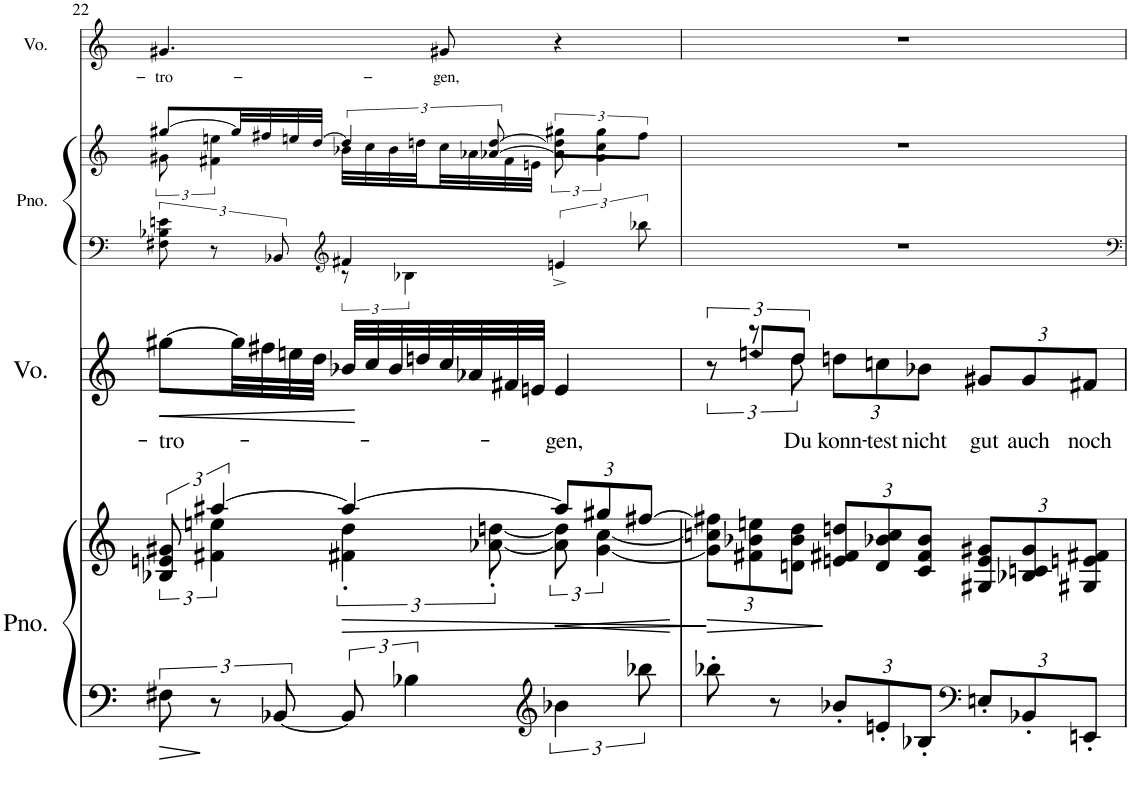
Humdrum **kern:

**kern	**kern	**dynam	**kern	**text	**dynam	**kern	**kern	**kern	**text
*part4	*part4	*part4	*part3	*part3	*part3	*part2	*part2	*part1	*part1
*staff6	*staff5	*staff5/6	*staff4	*staff4	*staff4	*staff3	*staff2	*staff1	*staff1
*I"Piano	*	*	*I"Voz	*	*	*I"Piano	*	*I"Voz	*
*I'Pno.	*	*	*I'Vo.	*	*	*I'Pno.	*	*I'Vo.	*
!!LO:PB:g=z
*clefF4	*clefG2	*	*clefG2	*	*	*clefF4	*clefG2	*clefG2	*
*k[]	*k[]	*	*k[]	*	*	*k[]	*k[]	*k[]	*
*M3/4	*M3/4	*	*M3/4	*	*	*M3/4	*M3/4	*M3/4	*
=22	=22	=22	=22	=22	=22	=22	=22	=22	=22
!	!	!LO:HP:b=2	!	!LO:LY:b	!LO:HP:b	!	!	!	!LO:LY:b
*	*^	*	*	*	*	*^	*^	*	*
12F#X\	12B-X/ 12en/ 12g#X/	12ryy	>	[8gg#X\L	-tro-	<	12F#X\ 12B-X\ 12en\	4ryy	[8gg#X/L	12g#X\	4.g#X/	-tro-
12r	[6aa#X/	6f#X\ 6een\	[	.	.	.	12r	.	.	6f#X\ 6een\	.	.
.	.	.	.	32gg#\LL]	.	.	.	.	32gg#/LL]	.	.	.
.	.	.	.	32ff#X\	.	.	.	.	32ff#X/	.	.	.
[12BB-X/	.	.	.	.	.	.	12BB-X/	.	.	.	.	.
.	.	.	.	32een\	.	.	.	.	32een/	.	.	.
.	.	.	.	32dd\JJJ	.	.	.	.	[32dd/JJJ	.	.	.
*	*	*	*	*	*	*	*clefG2	*	*	*	*	*
!	!	!	!LO:HP:b	!	!	!	!	!	!	!	!	!
12BB-/]	4aa#/_	6f#X\' 6dd\'	>	32b-X/LLL	.	.	4f#X/	12r	6dd/]	32b-X\LLL	.	.
.	.	.	.	32cc/	.	[	.	.	.	32cc\	.	.
.	.	.	.	32b-/	.	.	.	.	.	32b-\	.	.
6B-X\	.	.	.	.	.	.	.	6B-X\	.	.	.	.
.	.	.	.	32ddn/	.	.	.	.	.	32ddn\	.	.
!	!	!	!	!	!	!	!	!	!	!	!	!LO:LY:b
.	.	.	.	32cc/	.	.	.	.	.	32cc\	8g#X/	-gen,
.	.	.	.	32a-X/	.	.	.	.	.	32a-X\	.	.
.	.	[12a-X\' [12ddn\'	.	.	.	.	.	.	[12a-X/ [12dd/	.	.	.
.	.	.	.	32f#X/	.	.	.	.	.	32f#\	.	.
.	.	.	.	32en/JJJ	.	.	.	.	.	32en\JJJ	.	.
*clefG2	*	*	*	*	*	*	*	*	*	*	*	*
*	*Xbrackettup	*	*	*	*	*	*	*	*	*	*	*
!	!	!	!LO:HP:b	!	!	!	!	!	!	!	!	!
*	*	*brackettup	*	*	*	*	*	*	*	*	*	*
!	!	!	!	!	!LO:LY:b	!	!	!	!	!	!	!
6b-X\	12aa#/L]	12a-\] 12dd\]	<	4e/	-gen,	.	6en^/	4ryy	12a-\] 12dd\]	12gg#X\L	4r	.
.	12gg#X/	[6g#\ [6cc\	.	.	.	.	.	.	6g#\ 6cc\	12gg#\	.	.
12bb-X\	[12ff#X/J	.	.	.	.	.	12bb-X\	.	.	12ff#\J	.	.
*	*	*	*	*	*	*	*v	*v	*	*	*	*
*	*v	*v	*	*	*	*	*	*v	*v	*	*
.	.	]	.	.	.	.	.	.	.
=23	=23	=23	=23	=23	=23	=23	=23	=23	=23
*	*Xbrackettup	*	*	*	*	*	*	*	*
*	*	*	*^	*	*	*	*	*	*
8bb-X'\	12g#\] 12ccn\] 12ff#X\]L	.	12r	12ryy	.	.	2.r	2.r	2.r	.
.	12f#X\ 12b-X\ 12een\	.	12r	12een/L	.	.	.	.	.	.
8r	.	.	.	.	.	.	.	.	.	.
!	!	!	!	!	!LO:LY:b	!	!	!	!	!
.	12dn\ 12b-\ 12dd\J	.	12dd\	12dd/J	Du	.	.	.	.	.
*Xbrackettup	*	*	*Xbrackettup	*	*	*	*	*	*	*
!	!	!	!	!	!LO:LY:b	!	!	!	!	!
12b-X'/L	12en/ 12f#X/ 12ddn/L	]	12ddn\L	2ryy	konn-	.	.	.	.	.
!	!	!	!	!	!LO:LY:b	!	!	!	!	!
12en'/	12d/ 12b-X/ 12cc/	.	12ccn\	.	-test	.	.	.	.	.
!	!	!	!	!	!LO:LY:b	!	!	!	!	!
12B-X'/J	12c/ 12f#/ 12b-/J	.	12b-X\J	.	nicht	.	.	.	.	.
*clefF4	*	*	*	*	*	*	*	*	*	*
!	!	!	!	!	!LO:LY:b	!	!	!	!	!
12En'/L	12G#X/ 12e/ 12g#X/L	.	12g#X/L	.	gut	.	.	.	.	.
!	!	!	!	!	!LO:LY:b	!	!	!	!	!
12BB-X'/	12B-X/ 12cn/ 12g#/	.	12g#/	.	auch	.	.	.	.	.
!	!	!	!	!	!LO:LY:b	!	!	!	!	!
12EEn'/J	12G#X/ 12en/ 12f#X/J	.	12f#X/J	.	noch	.	.	.	.	.
*	*	*	*v	*v	*	*	*	*	*	*
=	=	=	=	=	=	=	=	=	=
*-	*-	*-	*-	*-	*-	*-	*-	*-	*-
